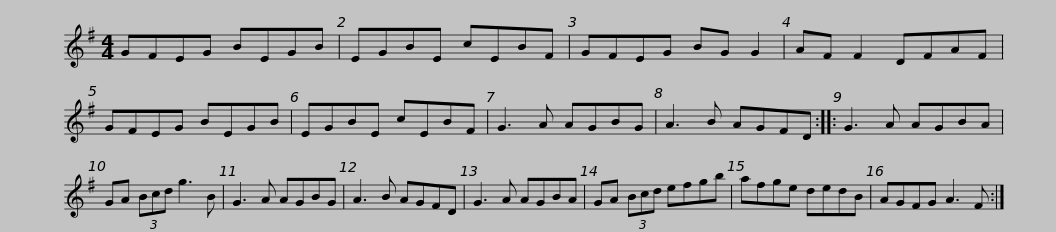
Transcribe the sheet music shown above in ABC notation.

X:1
L:1/8
M:4/4
I:linebreak $
K:G
V:1 treble
V:1
 GFEG BEGB | EGBE cEBF | GFEG BG G2 | AF F2 DFAF | GFEG BEGB | %5
 EGBE cEBF |$ G3 A AGBG | A3 B AGFD :: G3 A AGBA | GA (3Bcd g3 B | %10
 G3 A AGBG | A3 B AGFD |$ G3 A AGBA | GA (3Bcd efgb | afge dedB | %15
 AGFG A3 F :| %16
